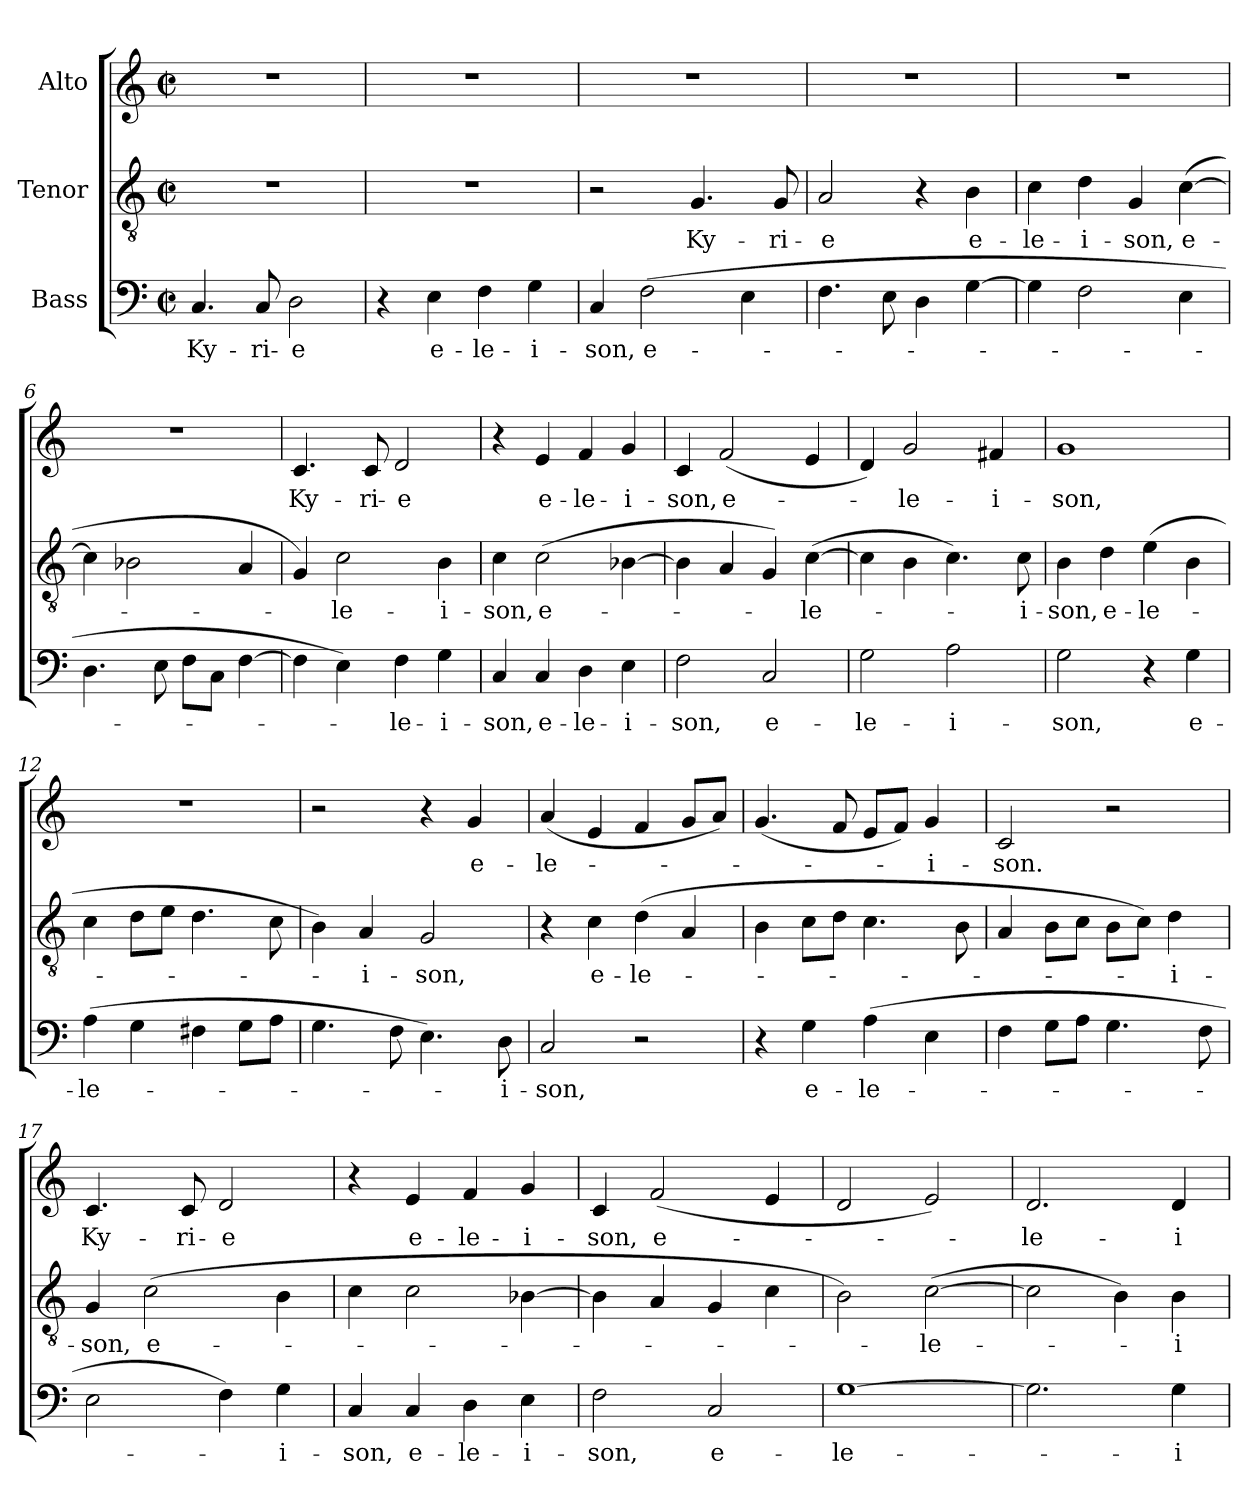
**kern	**text	**kern	**text	**kern	**text
*part3	*part3	*part2	*part2	*part1	*part1
*staff3	*staff3	*staff2	*staff2	*staff1	*staff1
*I"Bass	*	*I"Tenor	*	*I"Alto	*
*clefF4	*	*clefGv2	*	*clefG2	*
*k[]	*	*k[]	*	*k[]	*
*C:	*	*C:	*	*C:	*
*M2/2	*	*M2/2	*	*M2/2	*
*met(c|)	*	*met(c|)	*	*met(c|)	*
=1	=1	=1	=1	=1	=1
!	!LO:LY:b	!	!	!	!
4.C/	Ky-	1r	.	1r	.
!	!LO:LY:b	!	!	!	!
8C/	-ri-	.	.	.	.
!	!LO:LY:b:rj	!	!	!	!
2D\	-e	.	.	.	.
=2	=2	=2	=2	=2	=2
4r	.	1r	.	1r	.
!	!LO:LY:b	!	!	!	!
4E\	e-	.	.	.	.
!	!LO:LY:b	!	!	!	!
4F\	-le-	.	.	.	.
!	!LO:LY:b	!	!	!	!
4G\	-i-	.	.	.	.
=3	=3	=3	=3	=3	=3
!	!LO:LY:b	!	!	!	!
4C/	-son,	2r	.	1r	.
!	!LO:LY:b	!	!	!	!
(>2F\	e-	.	.	.	.
!	!	!	!LO:LY:b	!	!
.	.	4.G/	Ky-	.	.
4E\	.	.	.	.	.
!	!	!	!LO:LY:b	!	!
.	.	8G/	-ri-	.	.
=4	=4	=4	=4	=4	=4
!	!	!	!LO:LY:b	!	!
4.F\	.	2A/	-e	1r	.
8E\	.	.	.	.	.
4D\	.	4r	.	.	.
!	!	!	!LO:LY:b	!	!
[>4G\	.	4B\	e-	.	.
=5	=5	=5	=5	=5	=5
!	!	!	!LO:LY:b	!	!
4G\]	.	4c\	-le-	1r	.
!	!	!	!LO:LY:b	!	!
2F\	.	4d\	-i-	.	.
!	!	!	!LO:LY:b	!	!
.	.	4G/	-son,	.	.
!	!	!	!LO:LY:b	!	!
4E\	.	(>[>4c\	e-	.	.
=6	=6	=6	=6	=6	=6
4.D\	.	4c\]	.	1r	.
.	.	2B-X\	.	.	.
8E\	.	.	.	.	.
8F\L	.	.	.	.	.
8C\J	.	.	.	.	.
[>4F\	.	4A/	.	.	.
=7	=7	=7	=7	=7	=7
!	!	!	!	!	!LO:LY:b
4F\]	.	4G/)	.	4.c/	Ky-
!	!	!	!LO:LY:b	!	!
4E\)	.	2c\	-le-	.	.
!	!	!	!	!	!LO:LY:b
.	.	.	.	8c/	-ri-
!	!LO:LY:b	!	!	!	!LO:LY:b:rj
4F\	-le-	.	.	2d/	-e
!	!LO:LY:b	!	!LO:LY:b	!	!
4G\	-i-	4B\	-i-	.	.
!!LO:LB:g=z
=8	=8	=8	=8	=8	=8
!	!LO:LY:b	!	!LO:LY:b	!	!
4C/	-son,	4c\	-son,	4r	.
!	!LO:LY:b	!	!LO:LY:b	!	!LO:LY:b
4C/	e-	(>2c\	e-	4e/	e-
!	!LO:LY:b	!	!	!	!LO:LY:b
4D\	-le-	.	.	4f/	-le-
!	!LO:LY:b	!	!	!	!LO:LY:b
4E\	-i-	[>4B-X\	.	4g/	-i-
=9	=9	=9	=9	=9	=9
!	!LO:LY:b	!	!	!	!LO:LY:b
2F\	-son,	4B-\]	.	4c/	-son,
!	!	!	!	!	!LO:LY:b
.	.	4A/	.	(<2f/	e-
!	!LO:LY:b	!	!	!	!
2C/	e-	4G/)	.	.	.
!	!	!	!LO:LY:b	!	!
.	.	(>[>4c\	-le-	4e/	.
=10	=10	=10	=10	=10	=10
!	!LO:LY:b	!	!	!	!
2G\	-le-	4c\]	.	4d/)	.
!	!	!	!	!	!LO:LY:b
.	.	4B\	.	2g/	-le-
!	!LO:LY:b:rj	!	!	!	!
2A\	-i-	4.c\)	.	.	.
!	!	!	!	!	!LO:LY:b
.	.	.	.	4f#X/	-i-
!	!	!	!LO:LY:b	!	!
.	.	8c\	-i-	.	.
=11	=11	=11	=11	=11	=11
!	!LO:LY:b	!	!LO:LY:b	!	!LO:LY:b
2G\	-son,	4B\	-son,	1g	-son,
!	!	!	!LO:LY:b	!	!
.	.	4d\	e-	.	.
!	!	!	!LO:LY:b	!	!
4r	.	(>4e\	-le-	.	.
!	!LO:LY:b	!	!	!	!
4G\	e-	4B\	.	.	.
=12	=12	=12	=12	=12	=12
!	!LO:LY:b	!	!	!	!
(>4A\	-le-	4c\	.	1r	.
4G\	.	8d\L	.	.	.
.	.	8e\J	.	.	.
4F#X\	.	4.d\	.	.	.
8G\L	.	.	.	.	.
8A\J	.	8c\	.	.	.
=13	=13	=13	=13	=13	=13
4.G\	.	4B\)	.	2r	.
!	!	!	!LO:LY:b	!	!
.	.	4A/	-i-	.	.
8F\	.	.	.	.	.
!	!	!	!LO:LY:b	!	!
4.E\)	.	2G/	-son,	4r	.
!	!	!	!	!	!LO:LY:b
.	.	.	.	4g/	e-
!	!LO:LY:b	!	!	!	!
8D\	-i-	.	.	.	.
=14	=14	=14	=14	=14	=14
!	!LO:LY:b	!	!	!	!LO:LY:b
2C/	-son,	4r	.	(<4a/	-le-
!	!	!	!LO:LY:b	!	!
.	.	4c\	e-	4e/	.
!	!	!	!LO:LY:b	!	!
2r	.	(>4d\	-le-	4f/	.
.	.	4A/	.	8g/L	.
.	.	.	.	8a/J)	.
!!LO:LB:g=z
=15	=15	=15	=15	=15	=15
4r	.	4B\	.	(<4.g/	.
!	!LO:LY:b	!	!	!	!
4G\	e-	8c\L	.	.	.
.	.	8d\J	.	8f/	.
!	!LO:LY:b	!	!	!	!
(>4A\	-le-	4.c\	.	8e/L	.
.	.	.	.	8f/J)	.
!	!	!	!	!	!LO:LY:b
4E\	.	.	.	4g/	-i-
.	.	8B\	.	.	.
=16	=16	=16	=16	=16	=16
!	!	!	!	!	!LO:LY:b
4F\	.	4A/	.	2c/	-son.
8G\L	.	8B\L	.	.	.
8A\J	.	8c\J	.	.	.
4.G\	.	8B\L	.	2r	.
.	.	8c\J)	.	.	.
!	!	!	!LO:LY:b	!	!
.	.	4d\	-i-	.	.
8F\	.	.	.	.	.
=17	=17	=17	=17	=17	=17
!	!	!	!LO:LY:b	!	!LO:LY:b
2E\	.	4G/	-son,	4.c/	Ky-
!	!	!	!LO:LY:b	!	!
.	.	(>2c\	e-	.	.
!	!	!	!	!	!LO:LY:b
.	.	.	.	8c/	-ri-
!	!	!	!	!	!LO:LY:b:rj
4F\)	.	.	.	2d/	-e
!	!LO:LY:b	!	!	!	!
4G\	-i-	4B\	.	.	.
=18	=18	=18	=18	=18	=18
!	!LO:LY:b	!	!	!	!
4C/	-son,	4c\	.	4r	.
!	!LO:LY:b	!	!	!	!LO:LY:b
4C/	e-	2c\	.	4e/	e-
!	!LO:LY:b	!	!	!	!LO:LY:b
4D\	-le-	.	.	4f/	-le-
!	!LO:LY:b	!	!	!	!LO:LY:b
4E\	-i-	[>4B-X\	.	4g/	-i-
=19	=19	=19	=19	=19	=19
!	!LO:LY:b	!	!	!	!LO:LY:b
2F\	-son,	4B-\]	.	4c/	-son,
!	!	!	!	!	!LO:LY:b
.	.	4A/	.	(<2f/	e-
!	!LO:LY:b	!	!	!	!
2C/	e-	4G/	.	.	.
.	.	4c\	.	4e/	.
=20	=20	=20	=20	=20	=20
!	!LO:LY:b	!	!	!	!
[>1G	-le-	2B\)	.	2d/	.
!	!	!	!LO:LY:b	!	!
.	.	(>[>2c\	-le-	2e/)	.
=21	=21	=21	=21	=21	=21
!	!	!	!	!	!LO:LY:b
2.G\]	.	2c\]	.	2.d/	-le-
.	.	4B\)	.	.	.
!	!LO:LY:b	!	!LO:LY:b	!	!LO:LY:b
4G\	-i-	4B\	-i-	4d/	-i-
=	=	=	=	=	=
*-	*-	*-	*-	*-	*-
